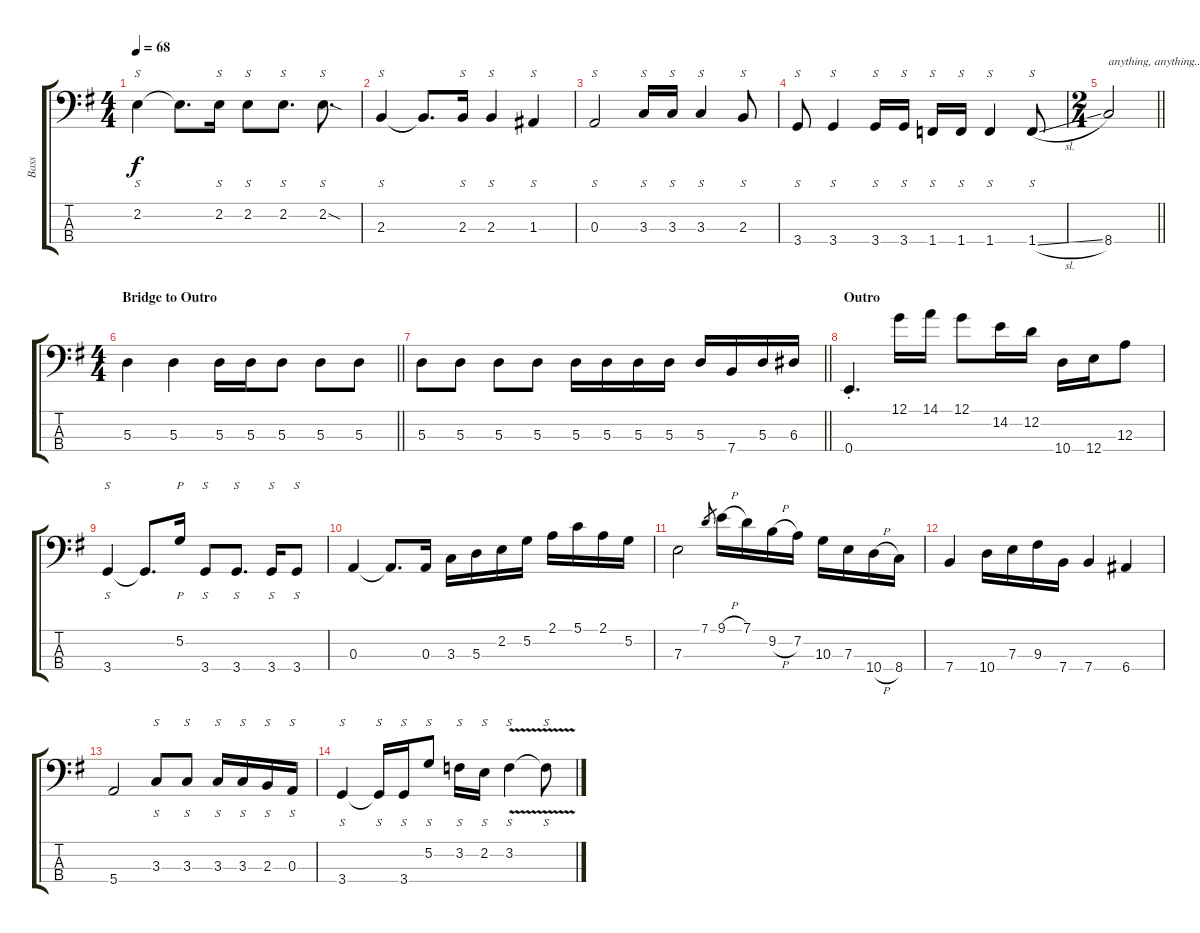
\track ("Bass" "Bass") {instrument electricbassfinger}
\staff {score tabs}
\tuning (G2 D2 A1 E1) {hide}
\ts (4 4)
\tempo 68
\clef f4
\ks g
2.2.4{s dy f} 2.2{t}.8{d} 2.2.16{s} 2.2.8{s} 2.2.8{s d} 2.2{sod}.8{s d} |
2.3.4{s} 2.3{t}.8{d} 2.3.16{s} 2.3.4{s} 1.3.4{s} |
0.3.2{s} 3.3.16{s} 3.3.16{s} 3.3.4{s} 2.3.8{s} |
3.4.8{s} 3.4.4{s} 3.4.16{s} 3.4.16{s} 1.4.16{s} 1.4.16{s} 1.4.4{s} 1.4{sl}.8{s} |
\ts (2 4)
\barLineRight lightlight
8.4.2{txt "anything, anything..."} |
\ts (4 4)
\section ("" "Bridge to Outro")
\barLineRight lightlight
5.3.4 5.3.4 5.3.16 5.3.16 5.3.8 5.3.8 5.3.8 |
\section ("" "")
\barLineRight lightlight
5.3.8 5.3.8 5.3.8 5.3.8 5.3.16 5.3.16 5.3.16 5.3.16 5.3.16 7.4.16 5.3.16 6.3.16 |
\section ("" "Outro")
0.4{st}.4{d} 12.1.16 14.1.16 12.1.8 14.2.16 12.2.16 10.4.16 12.4.16 12.3.8 |
3.4.4{s} 3.4{t}.8{d} 5.2.16{p} 3.4.8{s} 3.4.8{s d} 3.4.16{s} 3.4.8{s} |
0.3.4 0.3{t}.8{d} 0.3.16 3.3.16 5.3.16 2.2.16 5.2.16 2.1.16 5.1.16 2.1.16 5.2.16 |
7.3.2{volume 0 instrument electricbassfinger} 7.1.8{gr} 9.1{h}.16 7.1.16 9.2{h}.16 7.2.16 10.3.16 7.3.16 10.4{h}.16 8.4.16 |
7.4.4 10.4.16 7.3.16 9.3.16 7.4.16 7.4.4 6.4.4 |
5.4.2 3.3.8{s} 3.3.8{s} 3.3.16{s} 3.3.16{s} 2.3.16{s} 0.3.16{s} |
3.4.4{s} 3.4{t}.16{s} 3.4.16{s} 5.2.8{s} 3.2.16{s} 2.2.16{s} 3.2{v}.4{s} 3.2{t}.8{s}
